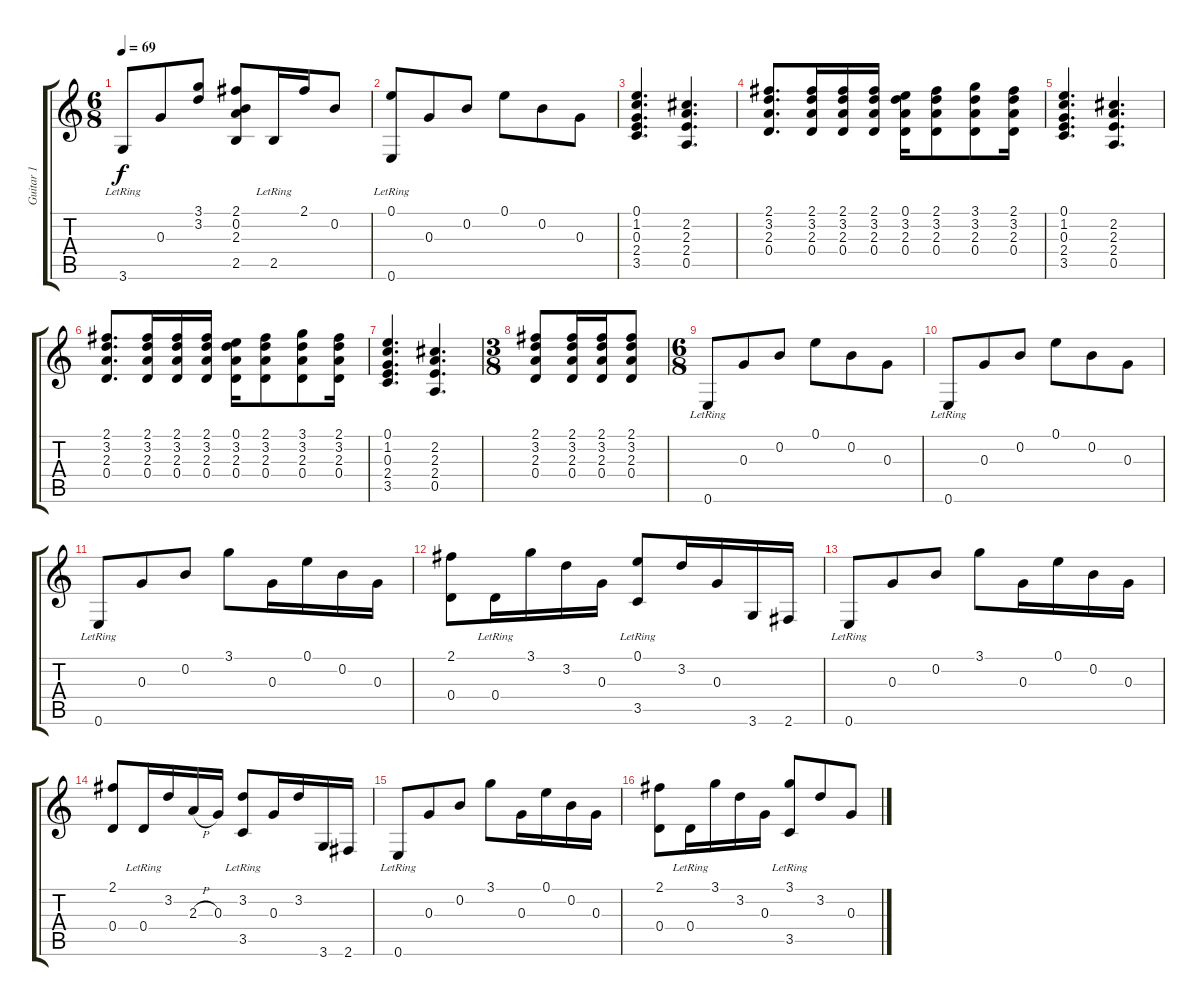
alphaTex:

\track ("Guitar 1" "Guitar 1") {solo instrument acousticguitarsteel}
\staff {score tabs}
\tuning (E4 B3 G3 D3 A2 E2) {hide}
\ts (6 8)
\tempo 69
\clef g2
\ks c
3.6{lr}.8{dy f} 0.3.8 (3.1 3.2).8 (2.1 0.2 2.3 2.5).8 2.5{lr}.16 2.1.16 0.2.8 |
(0.1 0.6{lr}).8 0.3.8 0.2.8 0.1.8 0.2.8 0.3.8 |
(0.1 1.2 0.3 2.4 3.5).4{d} (2.2 2.3 2.4 0.5).4{d} |
(2.1 3.2 2.3 0.4).8{d} (2.1 3.2 2.3 0.4).16 (2.1 3.2 2.3 0.4).16 (2.1 3.2 2.3 0.4).16 (0.1 3.2 2.3 0.4).16 (2.1 3.2 2.3 0.4).8 (3.1 3.2 2.3 0.4).8 (2.1 3.2 2.3 0.4).16 |
(0.1 1.2 0.3 2.4 3.5).4{d} (2.2 2.3 2.4 0.5).4{d} |
(2.1 3.2 2.3 0.4).8{d} (2.1 3.2 2.3 0.4).16 (2.1 3.2 2.3 0.4).16 (2.1 3.2 2.3 0.4).16 (0.1 3.2 2.3 0.4).16 (2.1 3.2 2.3 0.4).8 (3.1 3.2 2.3 0.4).8 (2.1 3.2 2.3 0.4).16 |
(0.1 1.2 0.3 2.4 3.5).4{d} (2.2 2.3 2.4 0.5).4{d} |
\ts (3 8)
(2.1 3.2 2.3 0.4).8 (2.1 3.2 2.3 0.4).16 (2.1 3.2 2.3 0.4).16 (2.1 3.2 2.3 0.4).8 |
\ts (6 8)
0.6{lr}.8 0.3.8 0.2.8 0.1.8 0.2.8 0.3.8 |
0.6{lr}.8 0.3.8 0.2.8 0.1.8 0.2.8 0.3.8 |
0.6{lr}.8 0.3.8 0.2.8 3.1.8 0.3.16 0.1.16 0.2.16 0.3.16 |
(2.1 0.4).8 0.4{lr}.16 3.1.16 3.2.16 0.3.16 (0.1 3.5{lr}).8 3.2.16 0.3.16 3.6.16 2.6.16 |
0.6{lr}.8 0.3.8 0.2.8 3.1.8 0.3.16 0.1.16 0.2.16 0.3.16 |
(2.1 0.4).8 0.4{lr}.16 3.2.16 2.3{h}.16 0.3.16 (3.2 3.5{lr}).8 0.3.16 3.2.16 3.6.16 2.6.16 |
0.6{lr}.8 0.3.8 0.2.8 3.1.8 0.3.16 0.1.16 0.2.16 0.3.16 |
(2.1 0.4).8 0.4{lr}.16 3.1.16 3.2.16 0.3.16 (3.1 3.5{lr}).8 3.2.8 0.3.8
